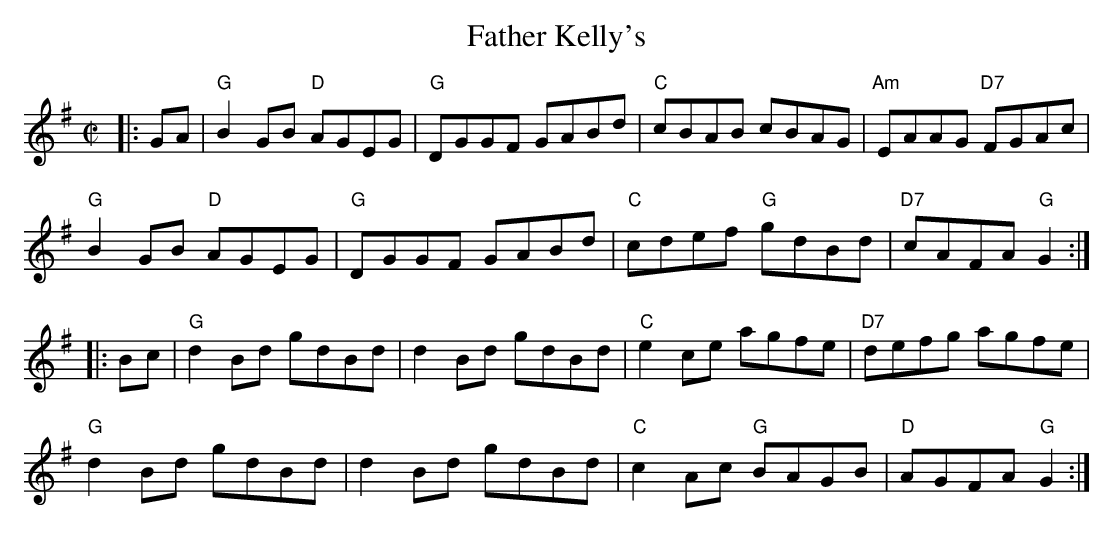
X:1
T:Father Kelly's
M:C|
K:G
|:GA|"G"B2GB "D"AGEG|"G"DGGF GABd|"C"cBAB cBAG|"Am"EAAG "D7"FGAc|
"G"B2GB "D"AGEG|"G"DGGF GABd|"C"cdef "G"gdBd|"D7"cAFA "G"G2:|
|:Bc|"G"d2Bd gdBd|d2Bd gdBd|"C"e2ce agfe|"D7"defg agfe|
"G"d2Bd gdBd|d2Bd gdBd|"C"c2Ac "G"BAGB|"D"AGFA "G"G2:|
